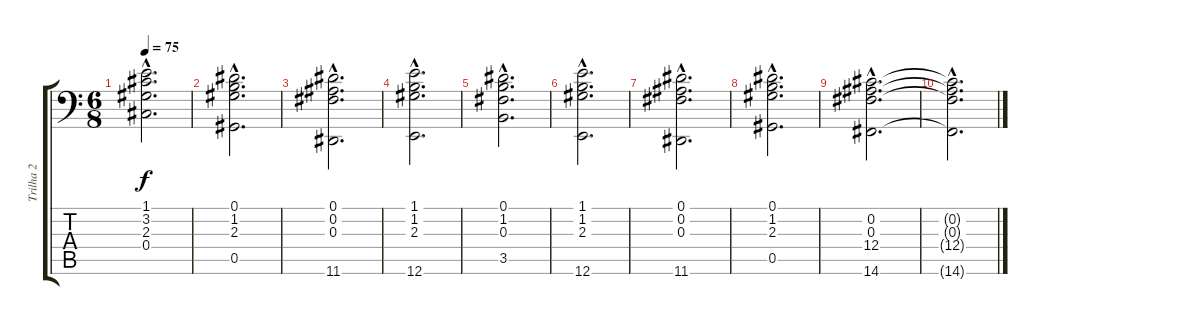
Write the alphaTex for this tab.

\track ("Trilha 2" "Trilha 2") {instrument acousticgrandpiano}
\staff {score tabs}
\tuning (Eb4 Bb3 Gb3 Db3 Ab2 E1) {hide}
\ts (6 8)
\tempo 75
\clef f4
\ks c
(1.1{hac t} 3.2{hac t} 2.3{hac t} 0.4{hac t}).2{d dy f} |
(0.1{hac} 1.2{hac} 2.3{hac} 0.5{hac}).2{d} |
(0.1{hac} 0.2{hac} 0.3{hac} 11.6{hac}).2{d} |
(1.1{hac} 1.2{hac} 2.3{hac} 12.6{hac}).2{d} |
(0.1{hac} 1.2{hac} 0.3{hac} 3.5{hac}).2{d} |
(1.1{hac} 1.2{hac} 2.3{hac} 12.6{hac}).2{d} |
(0.1{hac} 0.2{hac} 0.3{hac} 11.6{hac}).2{d} |
(0.1{hac} 1.2{hac} 2.3{hac} 0.5{hac}).2{d} |
(0.2{hac} 0.3{hac} 12.4{hac} 14.6{hac}).2{d} |
(0.2{hac t} 0.3{hac t} 12.4{hac t} 14.6{hac t}).2{d}
